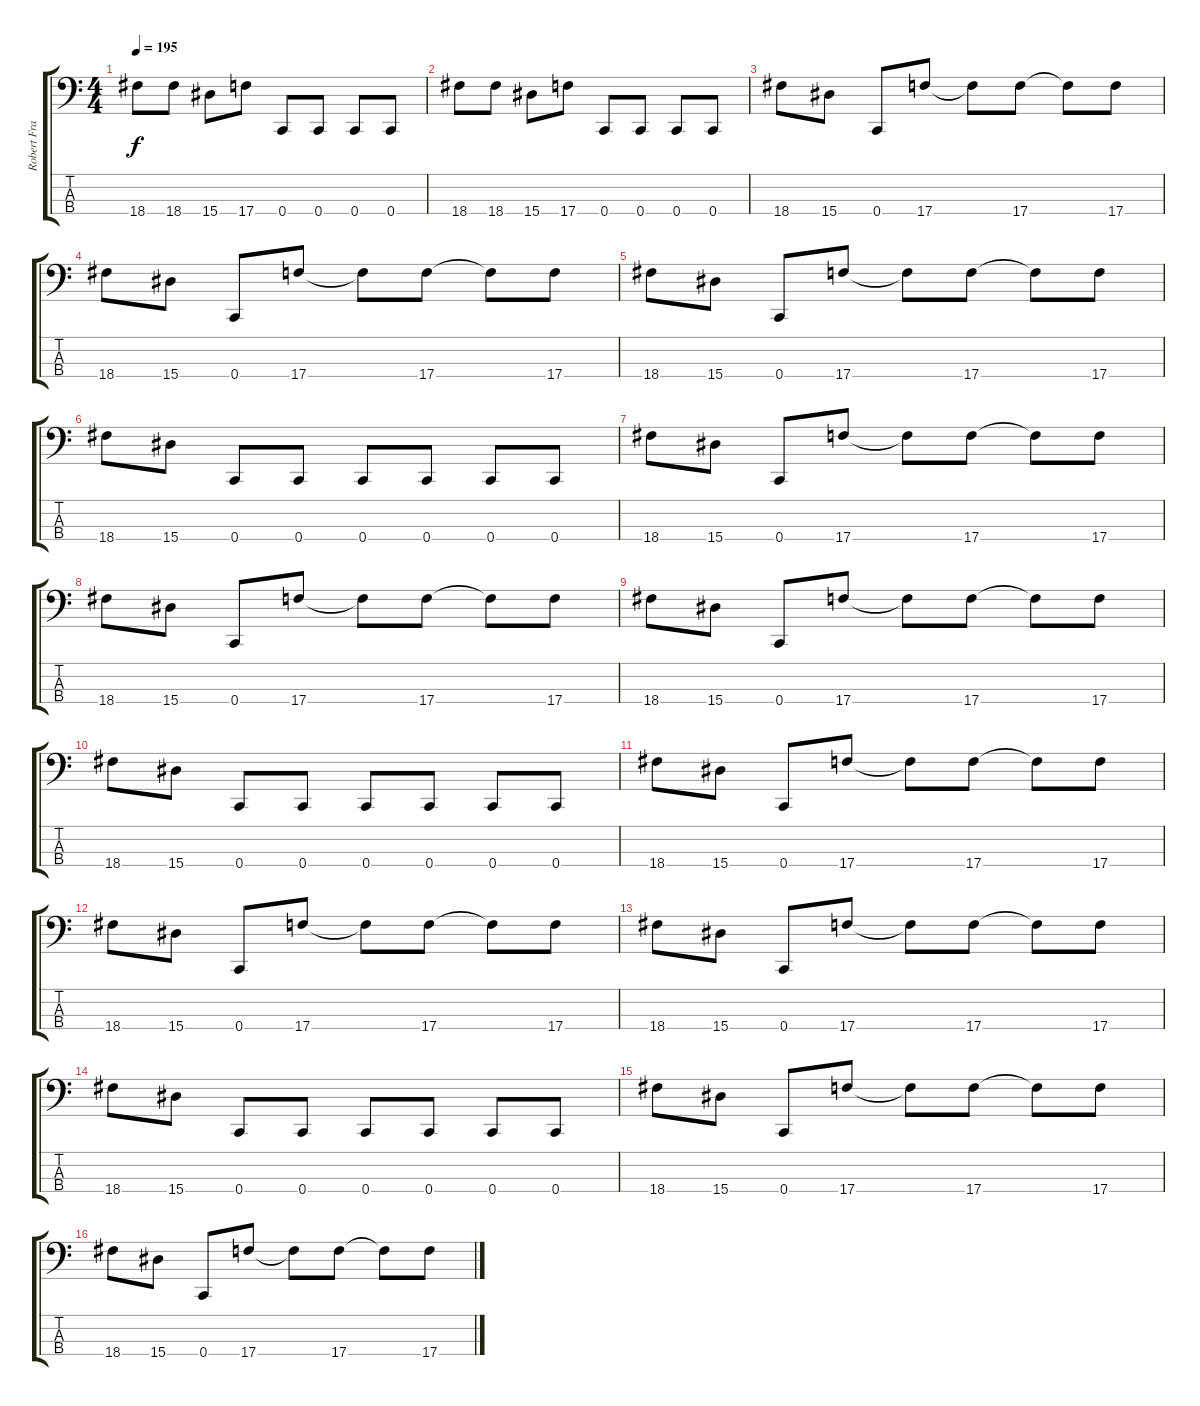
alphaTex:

\track ("Robert Frantic Bass" "Robert Fra") {instrument electricbasspick}
\staff {score tabs}
\tuning (F2 C2 G1 C1) {hide}
\ts (4 4)
\tempo 195
\clef f4
\ks c
18.4.8{dy f} 18.4.8 15.4.8 17.4.8 0.4.8 0.4.8 0.4.8 0.4.8 |
18.4.8 18.4.8 15.4.8 17.4.8 0.4.8 0.4.8 0.4.8 0.4.8 |
18.4.8 15.4.8 0.4.8 17.4.8 17.4{t}.8 17.4.8 17.4{t}.8 17.4.8 |
18.4.8 15.4.8 0.4.8 17.4.8 17.4{t}.8 17.4.8 17.4{t}.8 17.4.8 |
18.4.8 15.4.8 0.4.8 17.4.8 17.4{t}.8 17.4.8 17.4{t}.8 17.4.8 |
18.4.8 15.4.8 0.4.8 0.4.8 0.4.8 0.4.8 0.4.8 0.4.8 |
18.4.8 15.4.8 0.4.8 17.4.8 17.4{t}.8 17.4.8 17.4{t}.8 17.4.8 |
18.4.8 15.4.8 0.4.8 17.4.8 17.4{t}.8 17.4.8 17.4{t}.8 17.4.8 |
18.4.8 15.4.8 0.4.8 17.4.8 17.4{t}.8 17.4.8 17.4{t}.8 17.4.8 |
18.4.8 15.4.8 0.4.8 0.4.8 0.4.8 0.4.8 0.4.8 0.4.8 |
18.4.8 15.4.8 0.4.8 17.4.8 17.4{t}.8 17.4.8 17.4{t}.8 17.4.8 |
18.4.8 15.4.8 0.4.8 17.4.8 17.4{t}.8 17.4.8 17.4{t}.8 17.4.8 |
18.4.8 15.4.8 0.4.8 17.4.8 17.4{t}.8 17.4.8 17.4{t}.8 17.4.8 |
18.4.8 15.4.8 0.4.8 0.4.8 0.4.8 0.4.8 0.4.8 0.4.8 |
18.4.8 15.4.8 0.4.8 17.4.8 17.4{t}.8 17.4.8 17.4{t}.8 17.4.8 |
18.4.8 15.4.8 0.4.8 17.4.8 17.4{t}.8 17.4.8 17.4{t}.8 17.4.8
